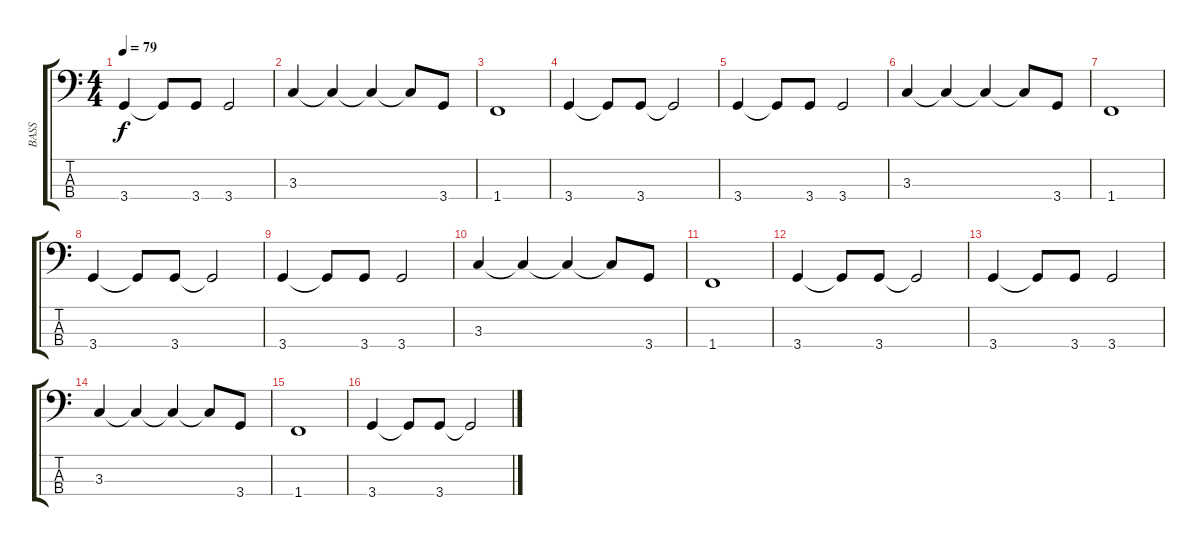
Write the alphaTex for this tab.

\track ("BASS" "BASS") {instrument electricbassfinger}
\staff {score tabs}
\tuning (G2 D2 A1 E1) {hide}
\ts (4 4)
\tempo 79
\clef f4
\ks c
3.4.4{dy f} 3.4{t}.8 3.4.8 3.4.2 |
3.3.4 3.3{t}.4 3.3{t}.4 3.3{t}.8 3.4.8 |
1.4.1 |
3.4.4 3.4{t}.8 3.4.8 3.4{t}.2 |
3.4.4 3.4{t}.8 3.4.8 3.4.2 |
3.3.4 3.3{t}.4 3.3{t}.4 3.3{t}.8 3.4.8 |
1.4.1 |
3.4.4 3.4{t}.8 3.4.8 3.4{t}.2 |
3.4.4 3.4{t}.8 3.4.8 3.4.2 |
3.3.4 3.3{t}.4 3.3{t}.4 3.3{t}.8 3.4.8 |
1.4.1 |
3.4.4 3.4{t}.8 3.4.8 3.4{t}.2 |
3.4.4 3.4{t}.8 3.4.8 3.4.2 |
3.3.4 3.3{t}.4 3.3{t}.4 3.3{t}.8 3.4.8 |
1.4.1 |
3.4.4 3.4{t}.8 3.4.8 3.4{t}.2
